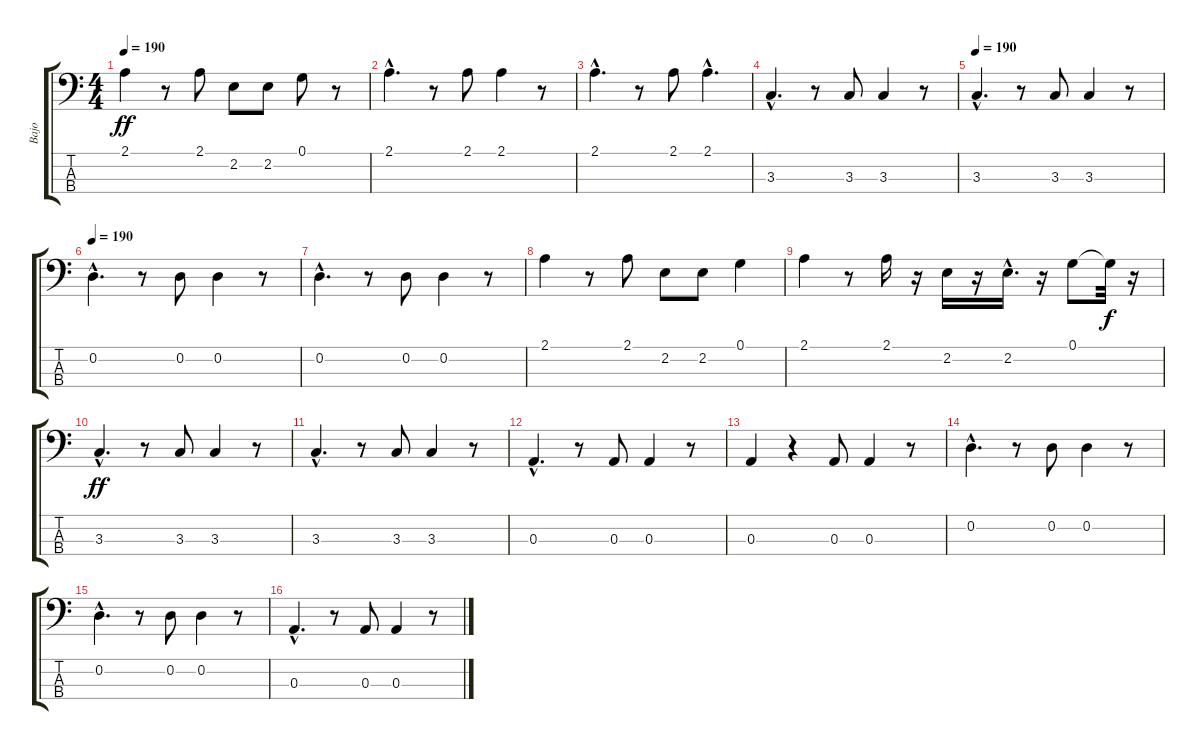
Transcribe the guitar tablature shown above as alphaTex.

\track ("Bajo" "Bajo") {instrument electricbasspick}
\staff {score tabs}
\tuning (G2 D2 A1 E1) {hide}
\ts (4 4)
\tempo 190
\clef f4
\ks c
2.1.4{dy ff} r.8 2.1.8 2.2.8 2.2.8 0.1.8 r.8 |
2.1{hac}.4{d} r.8 2.1.8 2.1.4 r.8 |
2.1{hac}.4{d} r.8 2.1.8 2.1{hac}.4{d} |
3.3{hac}.4{d} r.8 3.3.8 3.3.4 r.8 |
\tempo 190
3.3{hac}.4{d} r.8 3.3.8 3.3.4 r.8 |
\tempo 190
0.2{hac}.4{d} r.8 0.2.8 0.2.4 r.8 |
0.2{hac}.4{d} r.8 0.2.8 0.2.4 r.8 |
2.1.4 r.8 2.1.8 2.2.8 2.2.8 0.1.4 |
2.1.4 r.8 2.1.16 r.16 2.2.16 r.16 2.2{hac}.16{d} r.16 0.1.8 0.1{t}.32{dy f} r.16 |
3.3{hac}.4{d dy ff} r.8 3.3.8 3.3.4 r.8 |
3.3{hac}.4{d} r.8 3.3.8 3.3.4 r.8 |
0.3{hac}.4{d} r.8 0.3.8 0.3.4 r.8 |
0.3.4 r.4 0.3.8 0.3.4 r.8 |
0.2{hac}.4{d} r.8 0.2.8 0.2.4 r.8 |
0.2{hac}.4{d} r.8 0.2.8 0.2.4 r.8 |
0.3{hac}.4{d} r.8 0.3.8 0.3.4 r.8
